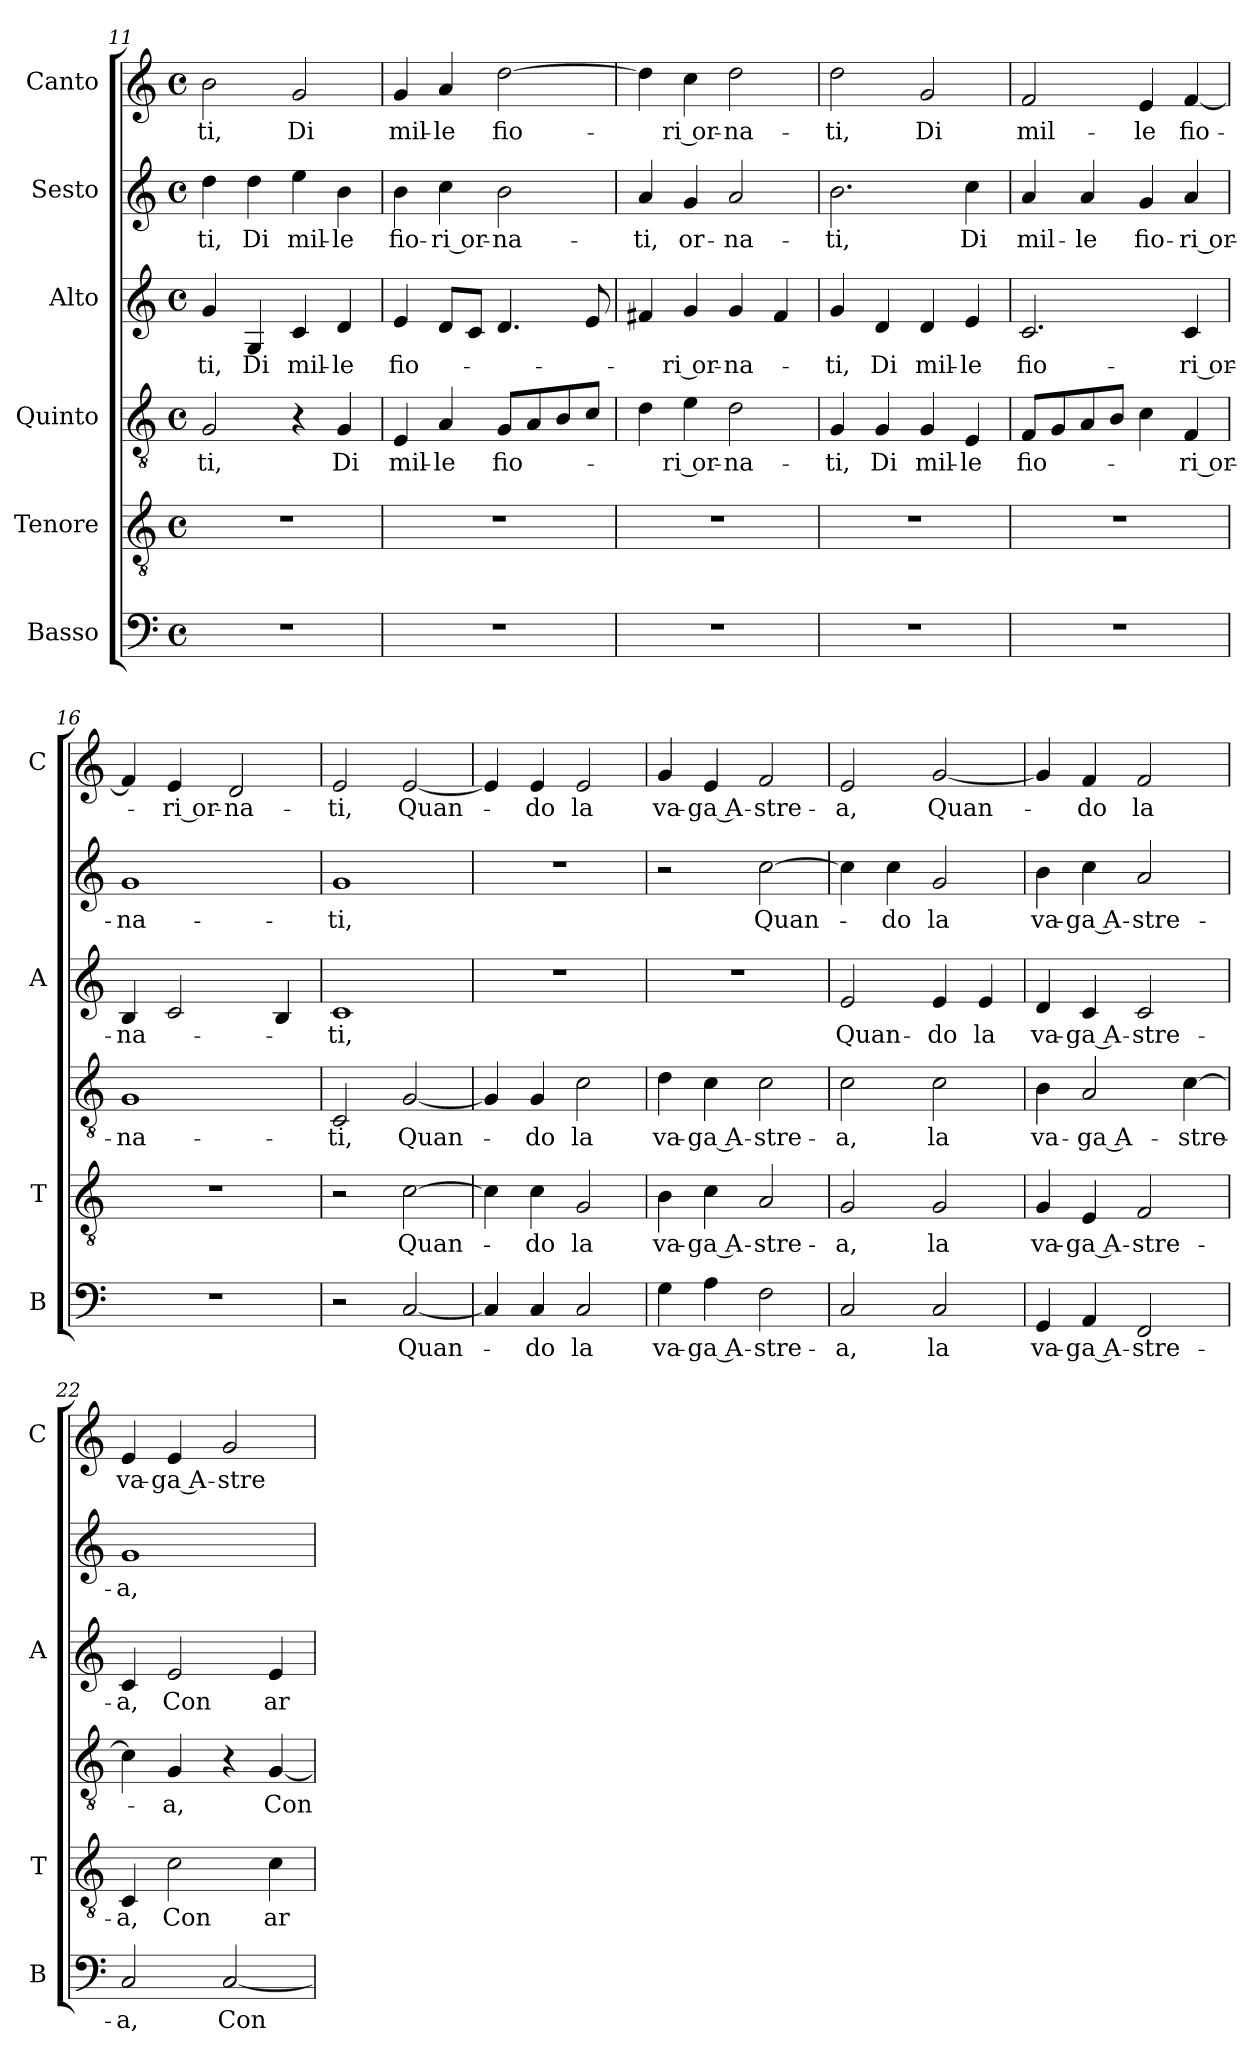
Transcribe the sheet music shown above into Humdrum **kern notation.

**kern	**text	**kern	**text	**kern	**text	**kern	**text	**kern	**text	**kern	**text
*part6	*part6	*part5	*part5	*part4	*part4	*part3	*part3	*part2	*part2	*part1	*part1
*staff6	*staff6	*staff5	*staff5	*staff4	*staff4	*staff3	*staff3	*staff2	*staff2	*staff1	*staff1
*I"Basso	*	*I"Tenore	*	*I"Quinto	*	*I"Alto	*	*I"Sesto	*	*I"Canto	*
*I'B	*	*I'T	*	*	*	*I'A	*	*	*	*I'C	*
*clefF4	*	*clefGv2	*	*clefGv2	*	*clefG2	*	*clefG2	*	*clefG2	*
*k[]	*	*k[]	*	*k[]	*	*k[]	*	*k[]	*	*k[]	*
*C:	*	*C:	*	*C:	*	*C:	*	*C:	*	*C:	*
*M4/4	*	*M4/4	*	*M4/4	*	*M4/4	*	*M4/4	*	*M4/4	*
*met(c)	*	*met(c)	*	*met(c)	*	*met(c)	*	*met(c)	*	*met(c)	*
=11	=11	=11	=11	=11	=11	=11	=11	=11	=11	=11	=11
!	!	!	!	!	!LO:LY:b	!	!LO:LY:b	!	!LO:LY:b	!	!LO:LY:b
1r	.	1r	.	2G/	-ti,	4g/	-ti,	4dd\	-ti,	2b\	-ti,
!	!	!	!	!	!	!	!LO:LY:b	!	!LO:LY:b	!	!
.	.	.	.	.	.	4G/	Di	4dd\	Di	.	.
!	!	!	!	!	!	!	!LO:LY:b	!	!LO:LY:b	!	!LO:LY:b
.	.	.	.	4r	.	4c/	mil-	4ee\	mil-	2g/	Di
!	!	!	!	!	!LO:LY:b	!	!LO:LY:b	!	!LO:LY:b	!	!
.	.	.	.	4G/	Di	4d/	-le	4b\	-le	.	.
=12	=12	=12	=12	=12	=12	=12	=12	=12	=12	=12	=12
!	!	!	!	!	!LO:LY:b	!	!LO:LY:b	!	!LO:LY:b	!	!LO:LY:b
1r	.	1r	.	4E/	mil-	4e/	fio-	4b\	fio-	4g/	mil-
!	!	!	!	!	!LO:LY:b	!	!	!	!LO:LY:b	!	!LO:LY:b
.	.	.	.	4A/	-le	8d/L	.	4cc\	-ri or-	4a/	-le
.	.	.	.	.	.	8c/J	.	.	.	.	.
!	!	!	!	!	!LO:LY:b	!	!	!	!LO:LY:b	!	!LO:LY:b
.	.	.	.	8G/L	fio-	4.d/	.	2b\	-na-	[2dd\	fio-
.	.	.	.	8A/	.	.	.	.	.	.	.
.	.	.	.	8B/	.	.	.	.	.	.	.
.	.	.	.	8c/J	.	8e/	.	.	.	.	.
=13	=13	=13	=13	=13	=13	=13	=13	=13	=13	=13	=13
!	!	!	!	!	!	!	!	!	!LO:LY:b	!	!
1r	.	1r	.	4d\	.	4f#X/	.	4a/	-ti,	4dd\]	.
!	!	!	!	!	!LO:LY:b	!	!LO:LY:b	!	!LO:LY:b	!	!LO:LY:b
.	.	.	.	4e\	-ri or-	4g/	-ri or-	4g/	or-	4cc\	-ri or-
!	!	!	!	!	!LO:LY:b	!	!LO:LY:b	!	!LO:LY:b	!	!LO:LY:b
.	.	.	.	2d\	-na-	4g/	-na-	2a/	-na-	2dd\	-na-
.	.	.	.	.	.	4f#/	.	.	.	.	.
=14	=14	=14	=14	=14	=14	=14	=14	=14	=14	=14	=14
!	!	!	!	!	!LO:LY:b	!	!LO:LY:b	!	!LO:LY:b	!	!LO:LY:b
1r	.	1r	.	4G/	-ti,	4g/	-ti,	2.b\	-ti,	2dd\	-ti,
!	!	!	!	!	!LO:LY:b	!	!LO:LY:b	!	!	!	!
.	.	.	.	4G/	Di	4d/	Di	.	.	.	.
!	!	!	!	!	!LO:LY:b	!	!LO:LY:b	!	!	!	!LO:LY:b
.	.	.	.	4G/	mil-	4d/	mil-	.	.	2g/	Di
!	!	!	!	!	!LO:LY:b	!	!LO:LY:b	!	!LO:LY:b	!	!
.	.	.	.	4E/	-le	4e/	-le	4cc\	Di	.	.
=15	=15	=15	=15	=15	=15	=15	=15	=15	=15	=15	=15
!	!	!	!	!	!LO:LY:b	!	!LO:LY:b	!	!LO:LY:b	!	!LO:LY:b
1r	.	1r	.	8F/L	fio-	2.c/	fio-	4a/	mil-	2f/	mil-
.	.	.	.	8G/	.	.	.	.	.	.	.
!	!	!	!	!	!	!	!	!	!LO:LY:b	!	!
.	.	.	.	8A/	.	.	.	4a/	-le	.	.
.	.	.	.	8B/J	.	.	.	.	.	.	.
!	!	!	!	!	!	!	!	!	!LO:LY:b	!	!LO:LY:b
.	.	.	.	4c\	.	.	.	4g/	fio-	4e/	-le
!	!	!	!	!	!LO:LY:b	!	!LO:LY:b	!	!LO:LY:b	!	!LO:LY:b
.	.	.	.	4F/	-ri or-	4c/	-ri or-	4a/	-ri or-	[4f/	fio-
!!LO:PB:g=z
=16	=16	=16	=16	=16	=16	=16	=16	=16	=16	=16	=16
!	!	!	!	!	!LO:LY:b	!	!LO:LY:b	!	!LO:LY:b	!	!
1r	.	1r	.	1G	-na-	4B/	-na-	1g	-na-	4f/]	.
!	!	!	!	!	!	!	!	!	!	!	!LO:LY:b
.	.	.	.	.	.	2c/	.	.	.	4e/	-ri or-
!	!	!	!	!	!	!	!	!	!	!	!LO:LY:b
.	.	.	.	.	.	.	.	.	.	2d/	-na-
.	.	.	.	.	.	4B/	.	.	.	.	.
=17	=17	=17	=17	=17	=17	=17	=17	=17	=17	=17	=17
!	!	!	!	!	!LO:LY:b	!	!LO:LY:b	!	!LO:LY:b	!	!LO:LY:b
2r	.	2r	.	2C/	-ti,	1c	-ti,	1g	-ti,	2e/	-ti,
!	!LO:LY:b	!	!LO:LY:b	!	!LO:LY:b	!	!	!	!	!	!LO:LY:b
[2C/	Quan-	[2c\	Quan-	[2G/	Quan-	.	.	.	.	[2e/	Quan-
=18	=18	=18	=18	=18	=18	=18	=18	=18	=18	=18	=18
4C/]	.	4c\]	.	4G/]	.	1r	.	1r	.	4e/]	.
!	!LO:LY:b	!	!LO:LY:b	!	!LO:LY:b	!	!	!	!	!	!LO:LY:b
4C/	-do	4c\	-do	4G/	-do	.	.	.	.	4e/	-do
!	!LO:LY:b	!	!LO:LY:b	!	!LO:LY:b	!	!	!	!	!	!LO:LY:b
2C/	la	2G/	la	2c\	la	.	.	.	.	2e/	la
=19	=19	=19	=19	=19	=19	=19	=19	=19	=19	=19	=19
!	!LO:LY:b	!	!LO:LY:b	!	!LO:LY:b	!	!	!	!	!	!LO:LY:b
4G\	va-	4B\	va-	4d\	va-	1r	.	2r	.	4g/	va-
!	!LO:LY:b	!	!LO:LY:b	!	!LO:LY:b	!	!	!	!	!	!LO:LY:b
4A\	-ga A-	4c\	-ga A-	4c\	-ga A-	.	.	.	.	4e/	-ga A-
!	!LO:LY:b	!	!LO:LY:b	!	!LO:LY:b	!	!	!	!LO:LY:b	!	!LO:LY:b
2F\	-stre-	2A/	-stre-	2c\	-stre-	.	.	[2cc\	Quan-	2f/	-stre-
=20	=20	=20	=20	=20	=20	=20	=20	=20	=20	=20	=20
!	!LO:LY:b	!	!LO:LY:b	!	!LO:LY:b	!	!LO:LY:b	!	!	!	!LO:LY:b
2C/	-a,	2G/	-a,	2c\	-a,	2e/	Quan-	4cc\]	.	2e/	-a,
!	!	!	!	!	!	!	!	!	!LO:LY:b	!	!
.	.	.	.	.	.	.	.	4cc\	-do	.	.
!	!LO:LY:b	!	!LO:LY:b	!	!LO:LY:b	!	!LO:LY:b	!	!LO:LY:b	!	!LO:LY:b
2C/	la	2G/	la	2c\	la	4e/	-do	2g/	la	[2g/	Quan-
!	!	!	!	!	!	!	!LO:LY:b	!	!	!	!
.	.	.	.	.	.	4e/	la	.	.	.	.
=21	=21	=21	=21	=21	=21	=21	=21	=21	=21	=21	=21
!	!LO:LY:b	!	!LO:LY:b	!	!LO:LY:b	!	!LO:LY:b	!	!LO:LY:b	!	!
4GG/	va-	4G/	va-	4B\	va-	4d/	va-	4b\	va-	4g/]	.
!	!LO:LY:b	!	!LO:LY:b	!	!LO:LY:b	!	!LO:LY:b	!	!LO:LY:b	!	!LO:LY:b
4AA/	-ga A-	4E/	-ga A-	2A/	-ga A-	4c/	-ga A-	4cc\	-ga A-	4f/	-do
!	!LO:LY:b	!	!LO:LY:b	!	!	!	!LO:LY:b	!	!LO:LY:b	!	!LO:LY:b
2FF/	-stre-	2F/	-stre-	.	.	2c/	-stre-	2a/	-stre-	2f/	la
!	!	!	!	!	!LO:LY:b	!	!	!	!	!	!
.	.	.	.	[4c\	-stre-	.	.	.	.	.	.
=22	=22	=22	=22	=22	=22	=22	=22	=22	=22	=22	=22
!	!LO:LY:b	!	!LO:LY:b	!	!	!	!LO:LY:b	!	!LO:LY:b	!	!LO:LY:b
2C/	-a,	4C/	-a,	4c\]	.	4c/	-a,	1g	-a,	4e/	va-
!	!	!	!LO:LY:b	!	!LO:LY:b	!	!LO:LY:b	!	!	!	!LO:LY:b
.	.	2c\	Con	4G/	-a,	2e/	Con	.	.	4e/	-ga A-
!	!LO:LY:b	!	!	!	!	!	!	!	!	!	!LO:LY:b
[2C/	Con	.	.	4r	.	.	.	.	.	2g/	-stre-
!	!	!	!LO:LY:b	!	!LO:LY:b	!	!LO:LY:b	!	!	!	!
.	.	4c\	ar-	[4G/	Con	4e/	ar-	.	.	.	.
=	=	=	=	=	=	=	=	=	=	=	=
*-	*-	*-	*-	*-	*-	*-	*-	*-	*-	*-	*-
